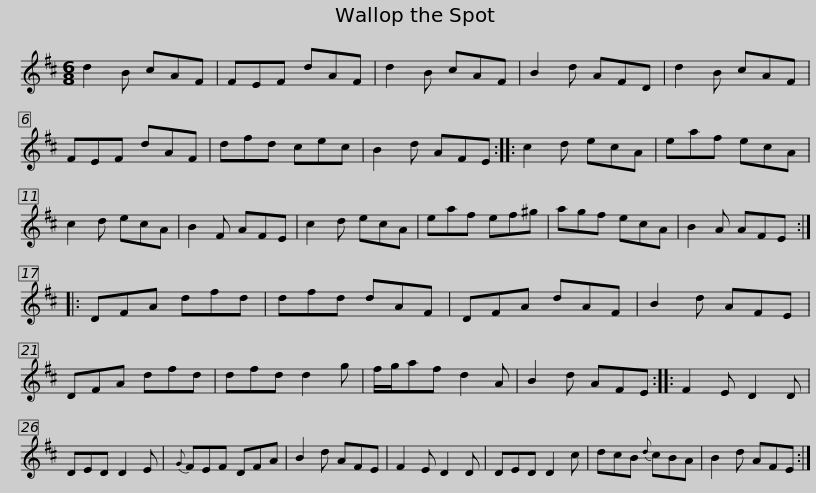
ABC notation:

X:1
L:1/8
M:6/8
I:linebreak $
K:D
V:1 treble
V:1
 d2 B cAF | FEF dAF | d2 B cAF | B2 d AFD | d2 B cAF | %5
 FEF dAF | dfd cec | B2 d AFE ::$ c2 d ecA | eaf ecA | %10
 c2 d ecA | B2 F AFE | c2 d ecA | eaf ef^g | agf ecA |$ %15
 B2 A AFE :: DFA dfd | dfd dAF | DFA dAF | B2 d AFE | %20
 DFA dfd | dfd d2 g |$ f/g/af d2 A | B2 d AFE :: F2 E D2 D | %25
 DED D2 E |{G} FEF DFA | B2 d AFE | F2 E D2 D |$ DED D2 c | %30
 dcB{d} cBA | B2 d AFE :| %32
